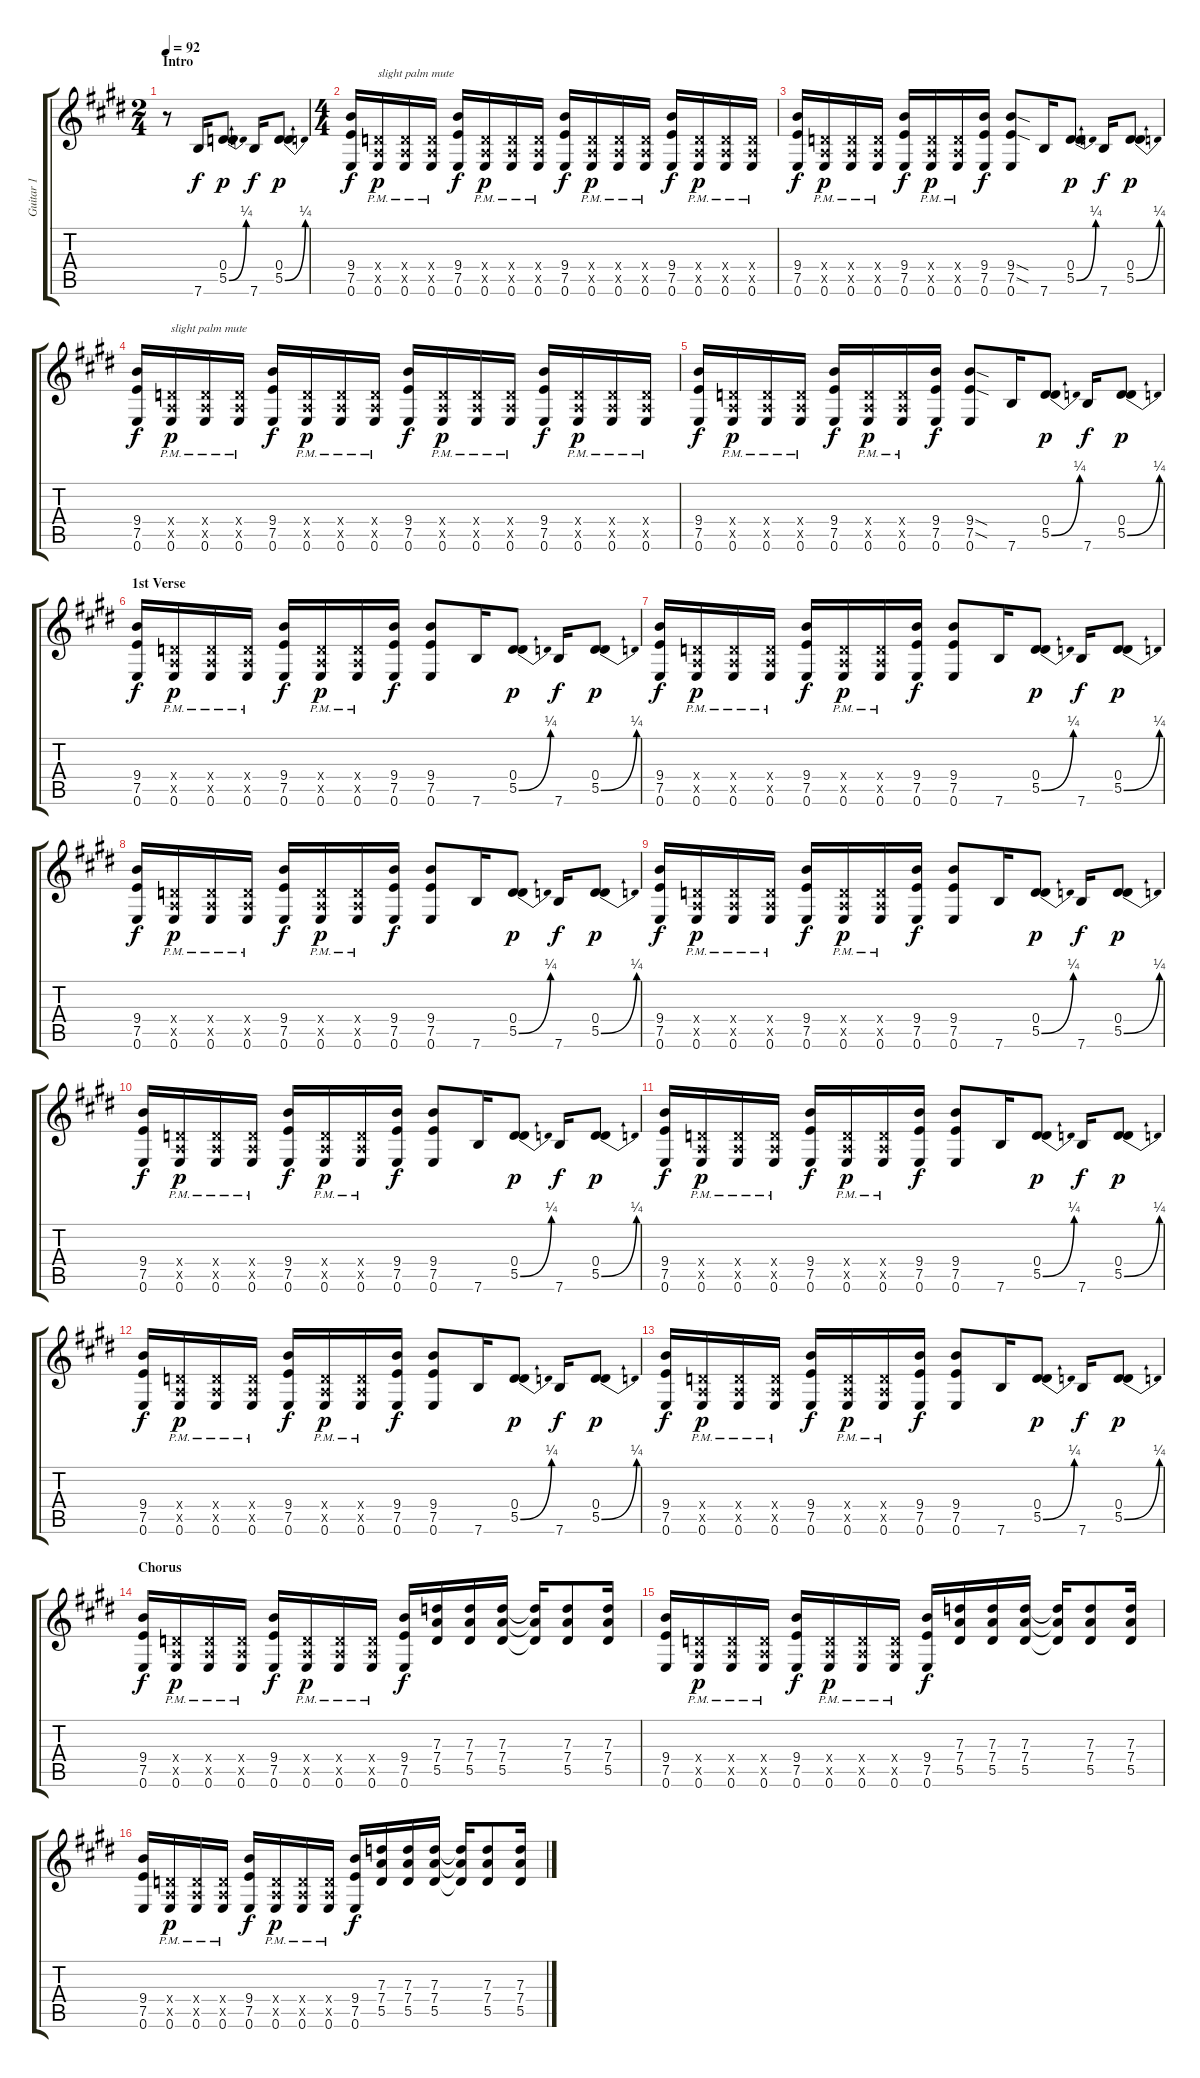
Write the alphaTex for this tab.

\track ("Guitar 1" "Guitar 1") {instrument distortionguitar}
\staff {score tabs}
\tuning (E4 B3 G3 D3 A2 E2) {hide}
\ts (2 4)
\section ("" "Intro")
\tempo 92
\clef g2
\ks e
r.8{dy f instrument distortionguitar} 7.6.16 (0.4 5.5{be (bend 0 0 60 1)}).8{dy p} 7.6.16{dy f} (0.4 5.5{be (bend 0 0 60 1)}).8{dy p} |
\ts (4 4)
(9.4 7.5 0.6).16{dy f} (0.4{x} 0.5{x} 0.6{pm}).16{txt "slight palm mute" dy p} (0.4{x} 0.5{x} 0.6{pm}).16 (0.4{x} 0.5{x} 0.6{pm}).16 (9.4 7.5 0.6).16{dy f} (0.4{x} 0.5{x} 0.6{pm}).16{dy p} (0.4{x} 0.5{x} 0.6{pm}).16 (0.4{x} 0.5{x} 0.6{pm}).16 (9.4 7.5 0.6).16{dy f} (0.4{x} 0.5{x} 0.6{pm}).16{dy p} (0.4{x} 0.5{x} 0.6{pm}).16 (0.4{x} 0.5{x} 0.6{pm}).16 (9.4 7.5 0.6).16{dy f} (0.4{x} 0.5{x} 0.6{pm}).16{dy p} (0.4{x} 0.5{x} 0.6{pm}).16 (0.4{x} 0.5{x} 0.6{pm}).16 |
(9.4 7.5 0.6).16{dy f} (0.4{x} 0.5{x} 0.6{pm}).16{dy p} (0.4{x} 0.5{x} 0.6{pm}).16 (0.4{x} 0.5{x} 0.6{pm}).16 (9.4 7.5 0.6).16{dy f} (0.4{x} 0.5{x} 0.6{pm}).16{dy p} (0.4{x} 0.5{x} 0.6{pm}).16 (9.4 7.5 0.6).16{dy f} (9.4{sod} 7.5{sod} 0.6).8 7.6.16 (0.4 5.5{be (bend 0 0 60 1)}).8{dy p} 7.6.16{dy f} (0.4 5.5{be (bend 0 0 60 1)}).8{dy p} |
(9.4 7.5 0.6).16{dy f} (0.4{x} 0.5{x} 0.6{pm}).16{txt "slight palm mute" dy p} (0.4{x} 0.5{x} 0.6{pm}).16 (0.4{x} 0.5{x} 0.6{pm}).16 (9.4 7.5 0.6).16{dy f} (0.4{x} 0.5{x} 0.6{pm}).16{dy p} (0.4{x} 0.5{x} 0.6{pm}).16 (0.4{x} 0.5{x} 0.6{pm}).16 (9.4 7.5 0.6).16{dy f} (0.4{x} 0.5{x} 0.6{pm}).16{dy p} (0.4{x} 0.5{x} 0.6{pm}).16 (0.4{x} 0.5{x} 0.6{pm}).16 (9.4 7.5 0.6).16{dy f} (0.4{x} 0.5{x} 0.6{pm}).16{dy p} (0.4{x} 0.5{x} 0.6{pm}).16 (0.4{x} 0.5{x} 0.6{pm}).16 |
(9.4 7.5 0.6).16{dy f} (0.4{x} 0.5{x} 0.6{pm}).16{dy p} (0.4{x} 0.5{x} 0.6{pm}).16 (0.4{x} 0.5{x} 0.6{pm}).16 (9.4 7.5 0.6).16{dy f} (0.4{x} 0.5{x} 0.6{pm}).16{dy p} (0.4{x} 0.5{x} 0.6{pm}).16 (9.4 7.5 0.6).16{dy f} (9.4{sod} 7.5{sod} 0.6).8 7.6.16 (0.4 5.5{be (bend 0 0 60 1)}).8{dy p} 7.6.16{dy f} (0.4 5.5{be (bend 0 0 60 1)}).8{dy p} |
\section ("" "1st Verse")
(9.4 7.5 0.6).16{dy f} (0.4{x} 0.5{x} 0.6{pm}).16{dy p} (0.4{x} 0.5{x} 0.6{pm}).16 (0.4{x} 0.5{x} 0.6{pm}).16 (9.4 7.5 0.6).16{dy f} (0.4{x} 0.5{x} 0.6{pm}).16{dy p} (0.4{x} 0.5{x} 0.6{pm}).16 (9.4 7.5 0.6).16{dy f} (9.4 7.5 0.6).8 7.6.16 (0.4 5.5{be (bend 0 0 60 1)}).8{dy p} 7.6.16{dy f} (0.4 5.5{be (bend 0 0 60 1)}).8{dy p} |
(9.4 7.5 0.6).16{dy f} (0.4{x} 0.5{x} 0.6{pm}).16{dy p} (0.4{x} 0.5{x} 0.6{pm}).16 (0.4{x} 0.5{x} 0.6{pm}).16 (9.4 7.5 0.6).16{dy f} (0.4{x} 0.5{x} 0.6{pm}).16{dy p} (0.4{x} 0.5{x} 0.6{pm}).16 (9.4 7.5 0.6).16{dy f} (9.4 7.5 0.6).8 7.6.16 (0.4 5.5{be (bend 0 0 60 1)}).8{dy p} 7.6.16{dy f} (0.4 5.5{be (bend 0 0 60 1)}).8{dy p} |
(9.4 7.5 0.6).16{dy f} (0.4{x} 0.5{x} 0.6{pm}).16{dy p} (0.4{x} 0.5{x} 0.6{pm}).16 (0.4{x} 0.5{x} 0.6{pm}).16 (9.4 7.5 0.6).16{dy f} (0.4{x} 0.5{x} 0.6{pm}).16{dy p} (0.4{x} 0.5{x} 0.6{pm}).16 (9.4 7.5 0.6).16{dy f} (9.4 7.5 0.6).8 7.6.16 (0.4 5.5{be (bend 0 0 60 1)}).8{dy p} 7.6.16{dy f} (0.4 5.5{be (bend 0 0 60 1)}).8{dy p} |
(9.4 7.5 0.6).16{dy f} (0.4{x} 0.5{x} 0.6{pm}).16{dy p} (0.4{x} 0.5{x} 0.6{pm}).16 (0.4{x} 0.5{x} 0.6{pm}).16 (9.4 7.5 0.6).16{dy f} (0.4{x} 0.5{x} 0.6{pm}).16{dy p} (0.4{x} 0.5{x} 0.6{pm}).16 (9.4 7.5 0.6).16{dy f} (9.4 7.5 0.6).8 7.6.16 (0.4 5.5{be (bend 0 0 60 1)}).8{dy p} 7.6.16{dy f} (0.4 5.5{be (bend 0 0 60 1)}).8{dy p} |
(9.4 7.5 0.6).16{dy f} (0.4{x} 0.5{x} 0.6{pm}).16{dy p} (0.4{x} 0.5{x} 0.6{pm}).16 (0.4{x} 0.5{x} 0.6{pm}).16 (9.4 7.5 0.6).16{dy f} (0.4{x} 0.5{x} 0.6{pm}).16{dy p} (0.4{x} 0.5{x} 0.6{pm}).16 (9.4 7.5 0.6).16{dy f} (9.4 7.5 0.6).8 7.6.16 (0.4 5.5{be (bend 0 0 60 1)}).8{dy p} 7.6.16{dy f} (0.4 5.5{be (bend 0 0 60 1)}).8{dy p} |
(9.4 7.5 0.6).16{dy f} (0.4{x} 0.5{x} 0.6{pm}).16{dy p} (0.4{x} 0.5{x} 0.6{pm}).16 (0.4{x} 0.5{x} 0.6{pm}).16 (9.4 7.5 0.6).16{dy f} (0.4{x} 0.5{x} 0.6{pm}).16{dy p} (0.4{x} 0.5{x} 0.6{pm}).16 (9.4 7.5 0.6).16{dy f} (9.4 7.5 0.6).8 7.6.16 (0.4 5.5{be (bend 0 0 60 1)}).8{dy p} 7.6.16{dy f} (0.4 5.5{be (bend 0 0 60 1)}).8{dy p} |
(9.4 7.5 0.6).16{dy f} (0.4{x} 0.5{x} 0.6{pm}).16{dy p} (0.4{x} 0.5{x} 0.6{pm}).16 (0.4{x} 0.5{x} 0.6{pm}).16 (9.4 7.5 0.6).16{dy f} (0.4{x} 0.5{x} 0.6{pm}).16{dy p} (0.4{x} 0.5{x} 0.6{pm}).16 (9.4 7.5 0.6).16{dy f} (9.4 7.5 0.6).8 7.6.16 (0.4 5.5{be (bend 0 0 60 1)}).8{dy p} 7.6.16{dy f} (0.4 5.5{be (bend 0 0 60 1)}).8{dy p} |
(9.4 7.5 0.6).16{dy f} (0.4{x} 0.5{x} 0.6{pm}).16{dy p} (0.4{x} 0.5{x} 0.6{pm}).16 (0.4{x} 0.5{x} 0.6{pm}).16 (9.4 7.5 0.6).16{dy f} (0.4{x} 0.5{x} 0.6{pm}).16{dy p} (0.4{x} 0.5{x} 0.6{pm}).16 (9.4 7.5 0.6).16{dy f} (9.4 7.5 0.6).8 7.6.16 (0.4 5.5{be (bend 0 0 60 1)}).8{dy p} 7.6.16{dy f} (0.4 5.5{be (bend 0 0 60 1)}).8{dy p} |
\section ("" "Chorus")
(9.4 7.5 0.6).16{dy f} (0.4{x} 0.5{x} 0.6{pm}).16{dy p} (0.4{x} 0.5{x} 0.6{pm}).16 (0.4{x} 0.5{x} 0.6{pm}).16 (9.4 7.5 0.6).16{dy f} (0.4{x} 0.5{x} 0.6{pm}).16{dy p} (0.4{x} 0.5{x} 0.6{pm}).16 (0.4{x} 0.5{x} 0.6{pm}).16 (9.4 7.5 0.6).16{dy f} (7.3 7.4 5.5).16 (7.3 7.4 5.5).16 (7.3 7.4 5.5).16 (7.3{t} 7.4{t} 5.5{t}).16 (7.3 7.4 5.5).8 (7.3 7.4 5.5).16 |
(9.4 7.5 0.6).16 (0.4{x} 0.5{x} 0.6{pm}).16{dy p} (0.4{x} 0.5{x} 0.6{pm}).16 (0.4{x} 0.5{x} 0.6{pm}).16 (9.4 7.5 0.6).16{dy f} (0.4{x} 0.5{x} 0.6{pm}).16{dy p} (0.4{x} 0.5{x} 0.6{pm}).16 (0.4{x} 0.5{x} 0.6{pm}).16 (9.4 7.5 0.6).16{dy f} (7.3 7.4 5.5).16 (7.3 7.4 5.5).16 (7.3 7.4 5.5).16 (7.3{t} 7.4{t} 5.5{t}).16 (7.3 7.4 5.5).8 (7.3 7.4 5.5).16 |
(9.4 7.5 0.6).16 (0.4{x} 0.5{x} 0.6{pm}).16{dy p} (0.4{x} 0.5{x} 0.6{pm}).16 (0.4{x} 0.5{x} 0.6{pm}).16 (9.4 7.5 0.6).16{dy f} (0.4{x} 0.5{x} 0.6{pm}).16{dy p} (0.4{x} 0.5{x} 0.6{pm}).16 (0.4{x} 0.5{x} 0.6{pm}).16 (9.4 7.5 0.6).16{dy f} (7.3 7.4 5.5).16 (7.3 7.4 5.5).16 (7.3 7.4 5.5).16 (7.3{t} 7.4{t} 5.5{t}).16 (7.3 7.4 5.5).8 (7.3 7.4 5.5).16
